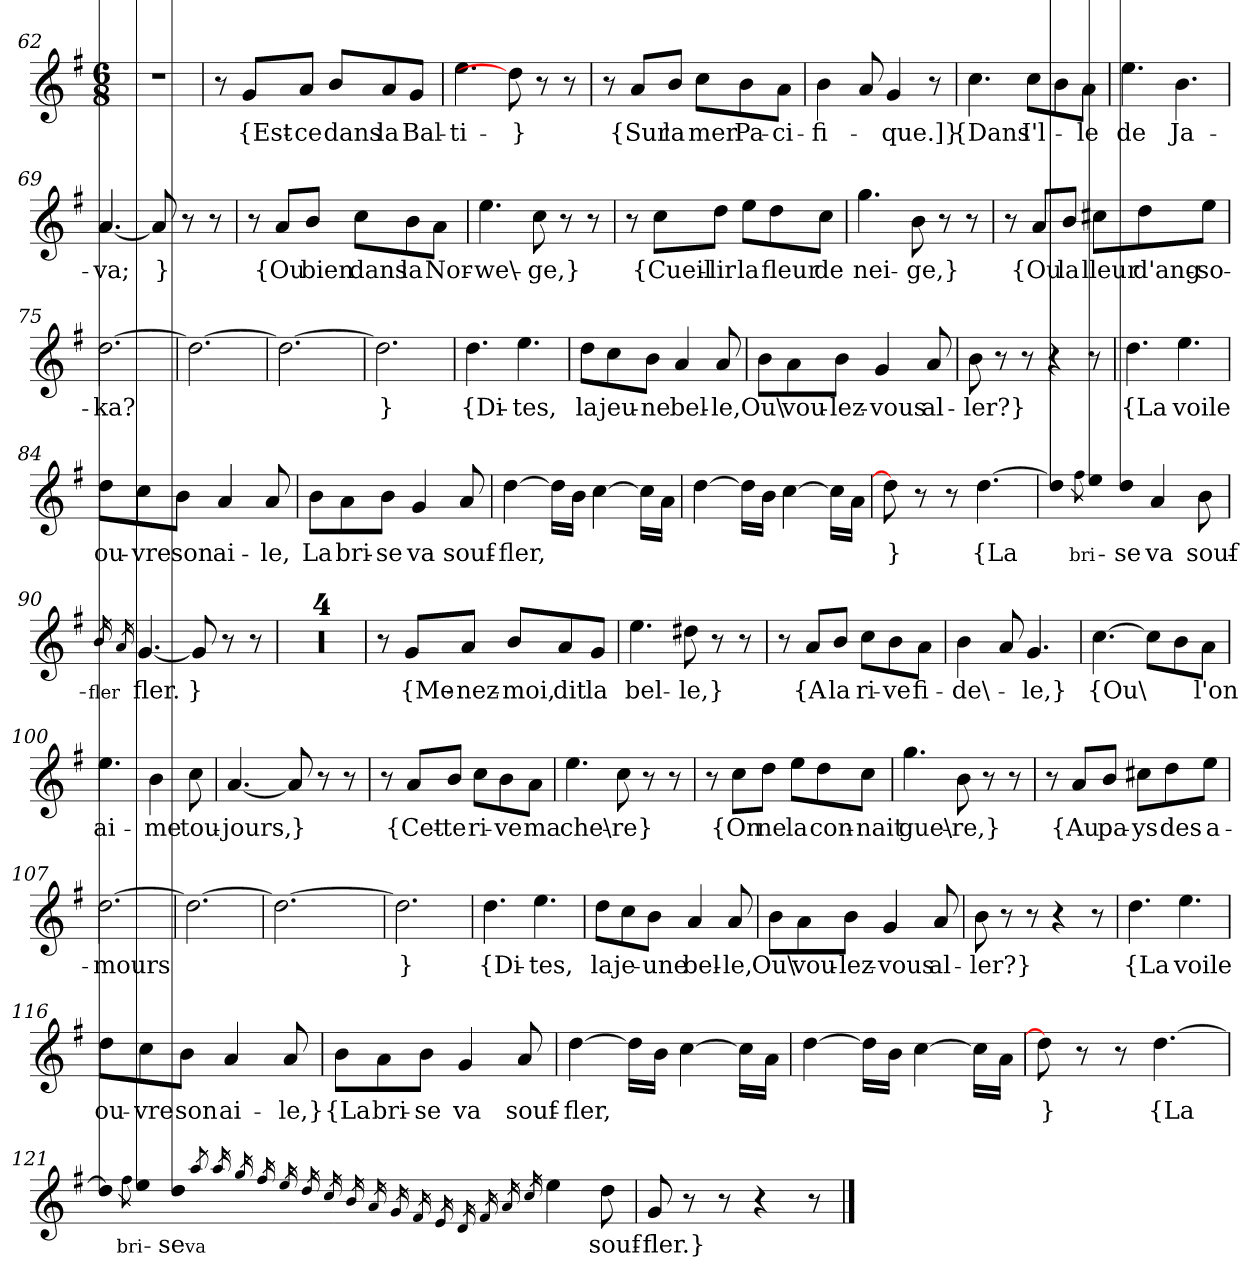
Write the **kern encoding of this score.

**kern	**text
*part1	*part1
*staff1	*staff1
*clefG2	*
*k[f#]	*
*M6/8	*
=62	=62
2.r	.
=63	=63
8r	.
8g/L	{Est-
8a/J	-ce
8b/L	dans
8a/	la
8g/J	Bal-
=64	=64
4.ee	-ti-
8dd#]	}
8r	.
8r	.
=65	=65
8r	.
8a/L	{Sur
8b/J	la
8cc\L	mer
8b\	Pa-
8a\J	-ci-
=66	=66
4b	-fi-
8a	.
4g	-que.]}
8r	.
=67	=67
4.cc	{Dans
8cc\L	I'l-
8b\	.
8a\J	-le
=68	=68
4.ee	de
4.b	Ja-
=69	=69
[4.a	-va;
8a]	}
8r	.
8r	.
=70	=70
8r	.
8a/L	{Ou
8b/J	bien
8cc\L	dans
8b\	la
8a\J	Nor-
=71	=71
4.ee	-we\-
8cc	-ge,}
8r	.
8r	.
=72	=72
8r	.
8cc\L	{Cueil-
8dd\J	-lir
8ee\L	la
8dd\	fleur
8cc\J	de
=73	=73
4.gg	nei-
8b	-ge,}
8r	.
8r	.
=74	=74
8r	.
8a/L	{Ou
8b/J	la
8cc#X\L	lleur
8dd\	d'ang-
8ee\J	-so-
=75	=75
[2.dd	-ka?
=76	=76
2.dd_	.
=77	=77
2.dd_	.
=78	=78
2.dd]	}
=79	=79
4.dd	{Di-
4.ee	-tes,
=80	=80
8dd\L	la
8cc\	jeu-
8b\J	-ne
4a	bel-
8a	-le,
=81	=81
8b\L	Ou\
8a\	vou-
8b\J	-lez-
4g	-vous
8a	al-
=82	=82
8b	-ler?}
8r	.
8r	.
4r	.
8r	.
=83	=83
4.dd	{La
4.ee	voile
=84	=84
8dd\L	ou-
8cc\	-vre
8b\J	son
4a	ai-
8a	-le,
=85	=85
8b\L	La
8a\	bri-
8b\J	-se
4g	va
8a	souf-
=86	=86
[4dd	-fler,
16dd\LL]	.
16b\JJ	.
[4cc	.
16cc\LL]	.
16a\JJ	.
=87	=87
[4dd	.
16dd\LL]	.
16b\JJ	.
[4cc	.
16cc\LL]	.
16a\JJ	.
=88	=88
8dd]	}
8r	.
8r	.
[4.dd	{La
=89	=89
8dd\L]	.
8qff#\	bri-
8ee\	.
8dd\J	-se
4a	va
8b	souf-
=90	=90
16qb	-fler
16qa	.
[4.g	-fler.
8g]	}
8r	.
8r	.
=91	=91
2.r	.
=92	=92
2.r	.
=93	=93
2.r	.
=94	=94
2.r	.
=95	=95
8r	.
8g/L	{Me-
8a/J	-nez-
8b/L	-moi,
8a/	dit
8g/J	la
=96	=96
4.ee	bel-
8dd#X	-le,}
8r	.
8r	.
=97	=97
8r	.
8a/L	{A
8b/J	la
8cc\L	ri-
8b\	-ve
8a\J	fi-
=98	=98
4b	-de\-
8a	.
4.g	le,}
=99	=99
[4.cc	{Ou\
8cc\L]	.
8b\	.
8a\J	l'on
=100	=100
4.ee	ai-
4b	-me
8cc	tou-
=101	=101
[4.a	-jours,
8a]	}
8r	.
8r	.
=102	=102
8r	.
8a/L	{Cet-
8b/J	-te
8cc\L	ri-
8b\	-ve
8a\J	ma
=103	=103
4.ee	che\-
8cc	-re}
8r	.
8r	.
=104	=104
8r	.
8cc\L	{On
8dd\J	ne
8ee\L	la
8dd\	con-
8cc\J	-nait
=105	=105
4.gg	gue\-
8b	-re,}
8r	.
8r	.
=106	=106
8r	.
8a/L	{Au
8b/J	pa-
8cc#X\L	-ys
8dd\	des
8ee\J	a-
=107	=107
[2.dd	-mours
=108	=108
2.dd_	.
=109	=109
2.dd_	.
=110	=110
2.dd]	}
=111	=111
4.dd	{Di-
4.ee	-tes,
=112	=112
8dd\L	la
8cc\	je-
8b\J	-une
4a	bel-
8a	-le,
=113	=113
8b\L	Ou\
8a\	vou-
8b\J	-lez-
4g	-vous
8a	al-
=114	=114
8b	-ler?}
8r	.
8r	.
4r	.
8r	.
=115	=115
4.dd	{La
4.ee	voile
=116	=116
8dd\L	ou-
8cc\	-vre
8b\J	son
4a	ai-
8a	-le,}
=117	=117
8b\L	{La
8a\	bri-
8b\J	-se
4g	va
8a	souf-
=118	=118
[4dd	-fler,
16dd\LL]	.
16b\JJ	.
[4cc	.
16cc\LL]	.
16a\JJ	.
=119	=119
[4dd	.
16dd\LL]	.
16b\JJ	.
[4cc	.
16cc\LL]	.
16a\JJ	.
=120	=120
8dd]	}
8r	.
8r	.
[4.dd	{La
=121	=121
8dd\L]	.
8qff#\	bri-
8ee\	.
8dd\J	-se
[8qaa	va
16qaa]	.
16qgg	.
16qff#	.
16qee	.
16qdd	.
16qcc	.
16qb	.
16qa	.
16qg	.
16qf#	.
16qe	.
16qd	.
16qf#	.
16qa	.
16qcc	.
4ee	.
8dd	souf-
=122	=122
8g	-fler.}
8r	.
8r	.
4r	.
8r	.
==	==
*-	*-
